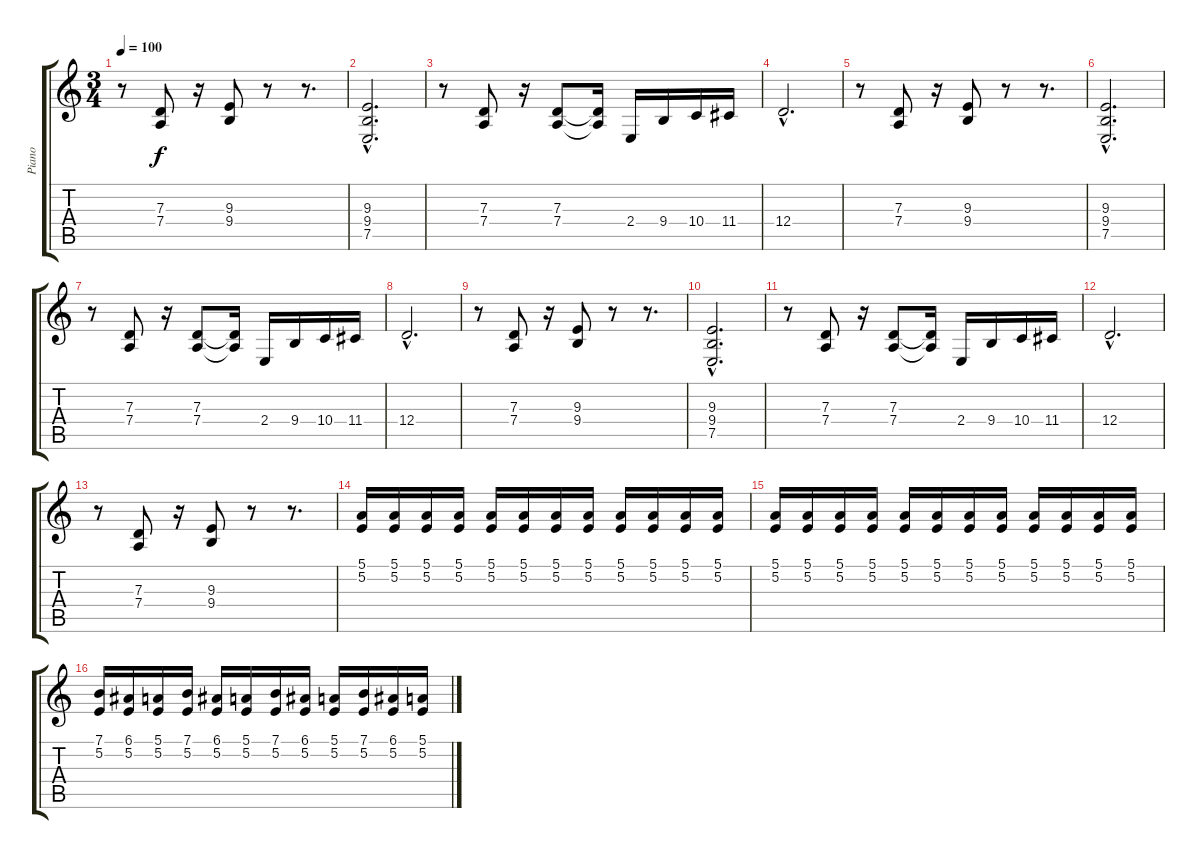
\track ("Piano" "Piano") {instrument brightacousticpiano}
\staff {score tabs}
\tuning (E4 B3 G3 D3 A2 E2) {hide}
\ts (3 4)
\tempo 100
\clef g2
\ks c
r.8{dy f} (7.3 7.4).8 r.16 (9.3 9.4).8 r.8 r.8{d} |
(9.3{hac} 9.4{hac} 7.5{hac}).2{d} |
r.8 (7.3 7.4).8 r.16 (7.3 7.4).8 (7.3{t} 7.4{t}).16 2.4.16 9.4.16 10.4.16 11.4.16 |
12.4{hac}.2{d} |
r.8 (7.3 7.4).8 r.16 (9.3 9.4).8 r.8 r.8{d} |
(9.3{hac} 9.4{hac} 7.5{hac}).2{d} |
r.8 (7.3 7.4).8 r.16 (7.3 7.4).8 (7.3{t} 7.4{t}).16 2.4.16 9.4.16 10.4.16 11.4.16 |
12.4{hac}.2{d} |
r.8 (7.3 7.4).8 r.16 (9.3 9.4).8 r.8 r.8{d} |
(9.3{hac} 9.4{hac} 7.5{hac}).2{d} |
r.8 (7.3 7.4).8 r.16 (7.3 7.4).8 (7.3{t} 7.4{t}).16 2.4.16 9.4.16 10.4.16 11.4.16 |
12.4{hac}.2{d} |
r.8 (7.3 7.4).8 r.16 (9.3 9.4).8 r.8 r.8{d} |
(5.1 5.2).16 (5.1 5.2).16 (5.1 5.2).16 (5.1 5.2).16 (5.1 5.2).16 (5.1 5.2).16 (5.1 5.2).16 (5.1 5.2).16 (5.1 5.2).16 (5.1 5.2).16 (5.1 5.2).16 (5.1 5.2).16 |
(5.1 5.2).16 (5.1 5.2).16 (5.1 5.2).16 (5.1 5.2).16 (5.1 5.2).16 (5.1 5.2).16 (5.1 5.2).16 (5.1 5.2).16 (5.1 5.2).16 (5.1 5.2).16 (5.1 5.2).16 (5.1 5.2).16 |
(7.1 5.2).16 (6.1 5.2).16 (5.1 5.2).16 (7.1 5.2).16 (6.1 5.2).16 (5.1 5.2).16 (7.1 5.2).16 (6.1 5.2).16 (5.1 5.2).16 (7.1 5.2).16 (6.1 5.2).16 (5.1 5.2).16
